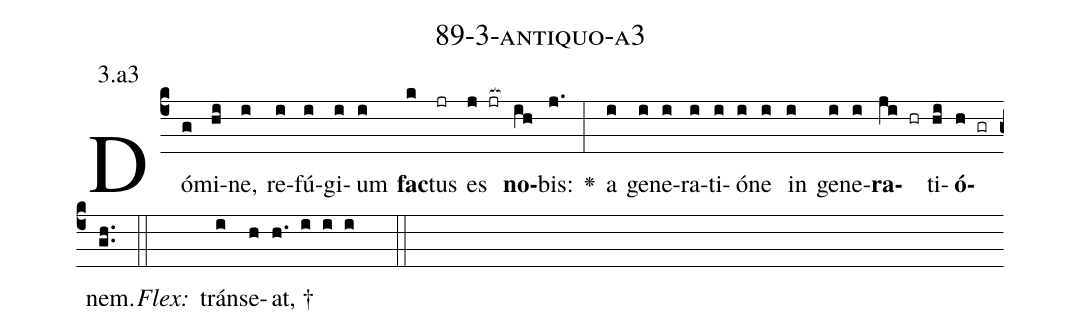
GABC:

name: 89-3-antiquo-a3;
annotation: 3.a3;
%%
(c4)Dó(g)mi(hi)ne,(i) re(i)fú(i)gi(i)um(i) <b>fac</b>(k)tus(jr) es(j jr[ocb:1{]) <b>no</b>(ih[ocb:0}])bis:(j.) <v>\greheightstar</v>(:) a(i) ge(i)ne(i)ra(i)ti(i)ó(i)ne(i) in(i) ge(i)ne(i)<b>ra</b>(ji hr)ti(hi)<b>ó</b>(h gr)nem.(gh..) (::)
<i>Flex:</i>()  tráns(i)e(h)at, †(h. i i i  ::)

%E(i) u(i) o(ji) u(hi) a(h) e.(gh..) (::)
